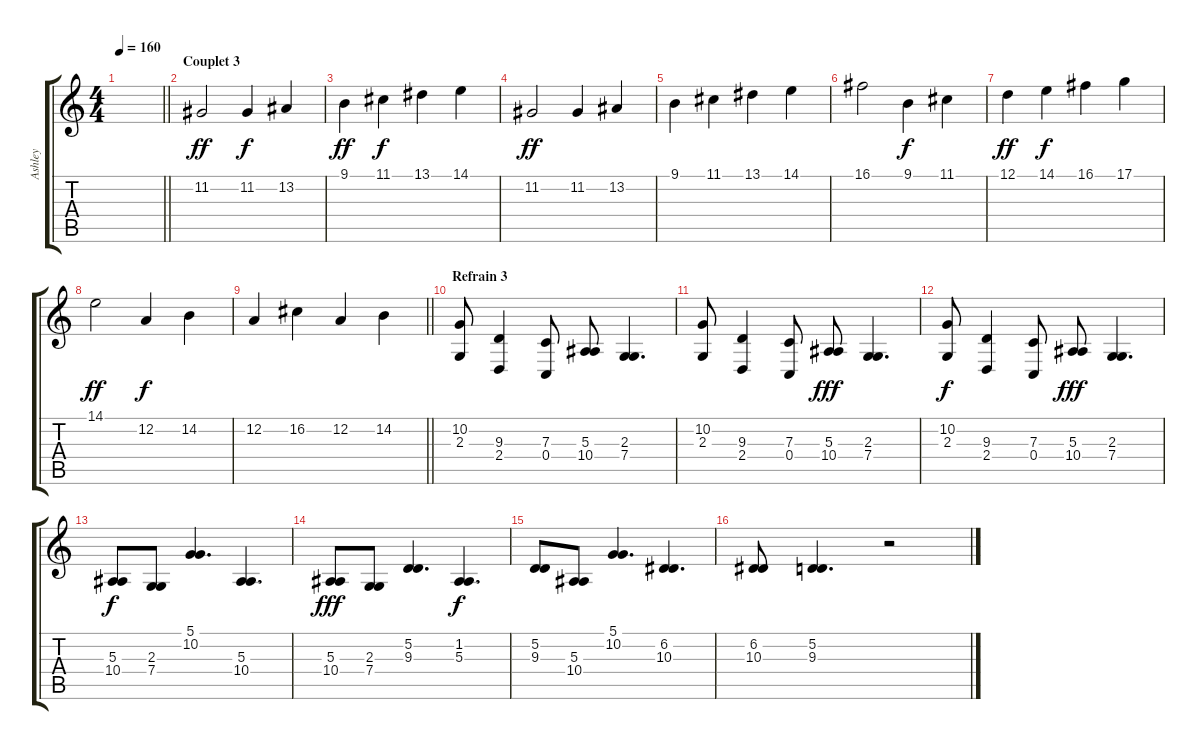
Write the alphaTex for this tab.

\track ("Ashley" "Ashley") {instrument stringensemble1}
\staff {score tabs}
\tuning (D4 A3 F3 C3 G2 D2) {hide}
\ts (4 4)
\tempo 160
\clef g2
\barLineRight lightlight
\ks c
|
\section ("" "Couplet 3")
11.2.2{dy ff instrument pizzicatostrings} 11.2.4{dy f} 13.2.4 |
9.1.4{dy ff} 11.1.4{dy f} 13.1.4 14.1.4 |
11.2.2{dy ff} 11.2.4 13.2.4 |
9.1.4 11.1.4 13.1.4 14.1.4 |
16.1.2 9.1.4{dy f} 11.1.4 |
12.1.4{dy ff} 14.1.4{dy f} 16.1.4 17.1.4 |
14.1.2{dy ff} 12.2.4{dy f} 14.2.4 |
\barLineRight lightlight
12.2.4 16.2.4 12.2.4 14.2.4 |
\section ("" "Refrain 3")
(10.2 2.3).8{volume 12} (9.3 2.4).4 (7.3 0.4).8 (5.3 10.4).8 (2.3 7.4).4{d} |
(10.2 2.3).8 (9.3 2.4).4 (7.3 0.4).8 (5.3 10.4).8{dy fff} (2.3 7.4).4{d} |
(10.2 2.3).8{dy f} (9.3 2.4).4 (7.3 0.4).8 (5.3 10.4).8{dy fff} (2.3 7.4).4{d} |
(5.3 10.4).8{dy f} (2.3 7.4).8 (5.1 10.2).4{d} (5.3 10.4).4{d} |
(5.3 10.4).8{dy fff} (2.3 7.4).8 (5.2 9.3).4{d} (1.2 5.3).4{d dy f} |
(5.2 9.3).8 (5.3 10.4).8 (5.1 10.2).4{d} (6.2 10.3).4{d} |
(6.2 10.3).8 (5.2 9.3).4{d} r.2
